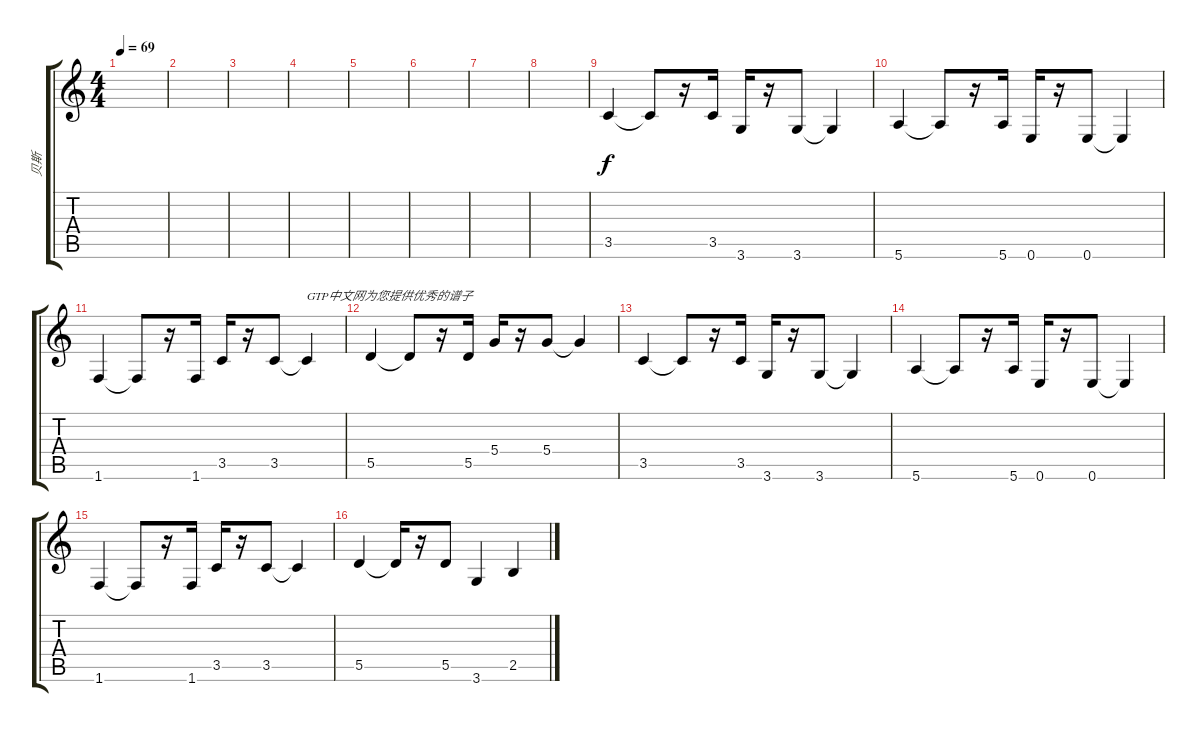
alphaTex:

\track ("贝斯" "贝斯") {instrument acousticbass}
\staff {score tabs}
\tuning (E4 B3 G3 D3 A2 E2) {hide}
\ts (4 4)
\tempo 69
\clef g2
\ks c
|
|
|
|
|
|
|
|
3.5.4 3.5{t}.8 r.16 3.5.16 3.6.16 r.16 3.6.8 3.6{t}.4 |
5.6.4 5.6{t}.8 r.16 5.6.16 0.6.16 r.16 0.6.8 0.6{t}.4 |
1.6.4 1.6{t}.8 r.16 1.6.16 3.5.16 r.16 3.5.8 3.5{t}.4{txt "GTP中文网为您提供优秀的谱子"} |
5.5.4 5.5{t}.8 r.16 5.5.16 5.4.16 r.16 5.4.8 5.4{t}.4 |
3.5.4 3.5{t}.8 r.16 3.5.16 3.6.16 r.16 3.6.8 3.6{t}.4 |
5.6.4 5.6{t}.8 r.16 5.6.16 0.6.16 r.16 0.6.8 0.6{t}.4 |
1.6.4 1.6{t}.8 r.16 1.6.16 3.5.16 r.16 3.5.8 3.5{t}.4 |
5.5.4 5.5{t}.16 r.16 5.5.8 3.6.4 2.5.4
